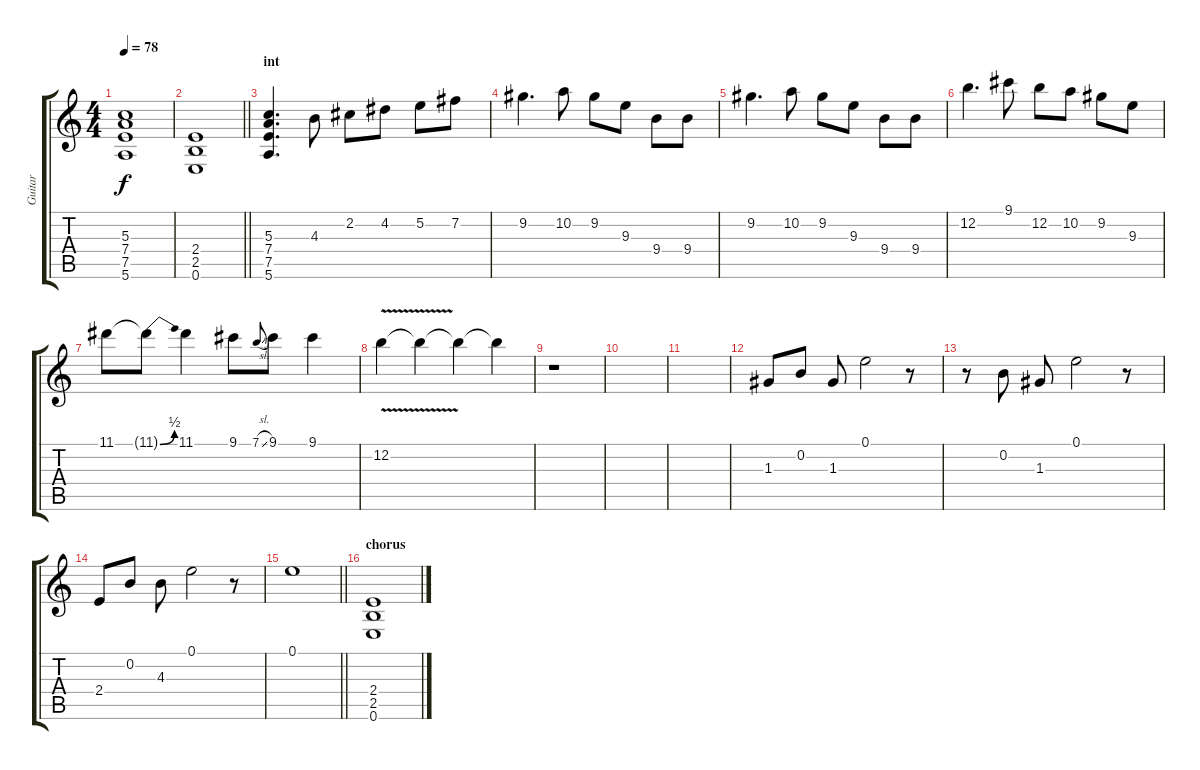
\track ("Guitar" "Guitar") {instrument acousticguitarsteel}
\staff {score tabs}
\tuning (E4 B3 G3 D3 A2 E2) {hide}
\ts (4 4)
\tempo 78
\clef g2
\ks c
(5.3 7.4 7.5 5.6).1{dy f} |
\barLineRight lightlight
(2.4 2.5 0.6).1 |
\section ("" "int")
(5.3 7.4 7.5 5.6).4{d} 4.3.8 2.2.8 4.2.8 5.2.8 7.2.8 |
9.2.4{d} 10.2.8 9.2.8 9.3.8 9.4.8 9.4.8 |
9.2.4{d} 10.2.8 9.2.8 9.3.8 9.4.8 9.4.8 |
12.2.4{d} 9.1.8 12.2.8 10.2.8 9.2.8 9.3.8 |
11.1.8 11.1{be (bend 0 0 60 2) t}.8 11.1.4 9.1.8 7.1{sl}.8{gr onbeat} 9.1.8 9.1.4 |
12.2{v}.4 12.2{t}.4{volume 11} 12.2{t}.4{volume 8} 12.2{t}.4{volume 6} |
r.1 |
|
|
1.3.8{volume 11 instrument acousticguitarsteel} 0.2.8 1.3.8 0.1.2 r.8 |
r.8 0.2.8 1.3.8 0.1.2 r.8 |
2.4.8 0.2.8 4.3.8 0.1.2 r.8 |
\barLineRight lightlight
0.1.1 |
\section ("" "chorus")
(2.4 2.5 0.6).1{instrument overdrivenguitar}
